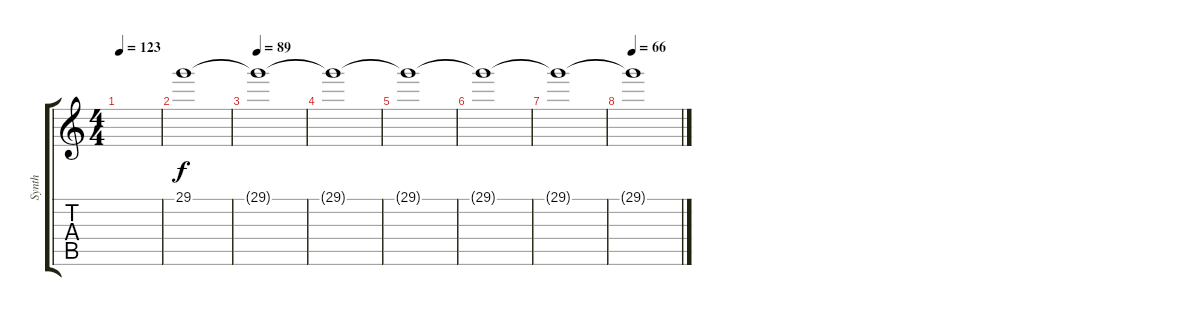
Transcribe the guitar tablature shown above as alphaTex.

\track ("Synth" "Synth") {instrument choiraahs}
\staff {score tabs}
\tuning (D4 A3 F3 C3 G2 D2) {hide}
\ts (4 4)
\tempo 123
\clef g2
\ks c
|
29.1.1{volume 6 instrument stringensemble1} |
\tempo 89
29.1{t}.1 |
29.1{t}.1 |
29.1{t}.1 |
29.1{t}.1 |
29.1{t}.1 |
\tempo 66
29.1{t}.1
